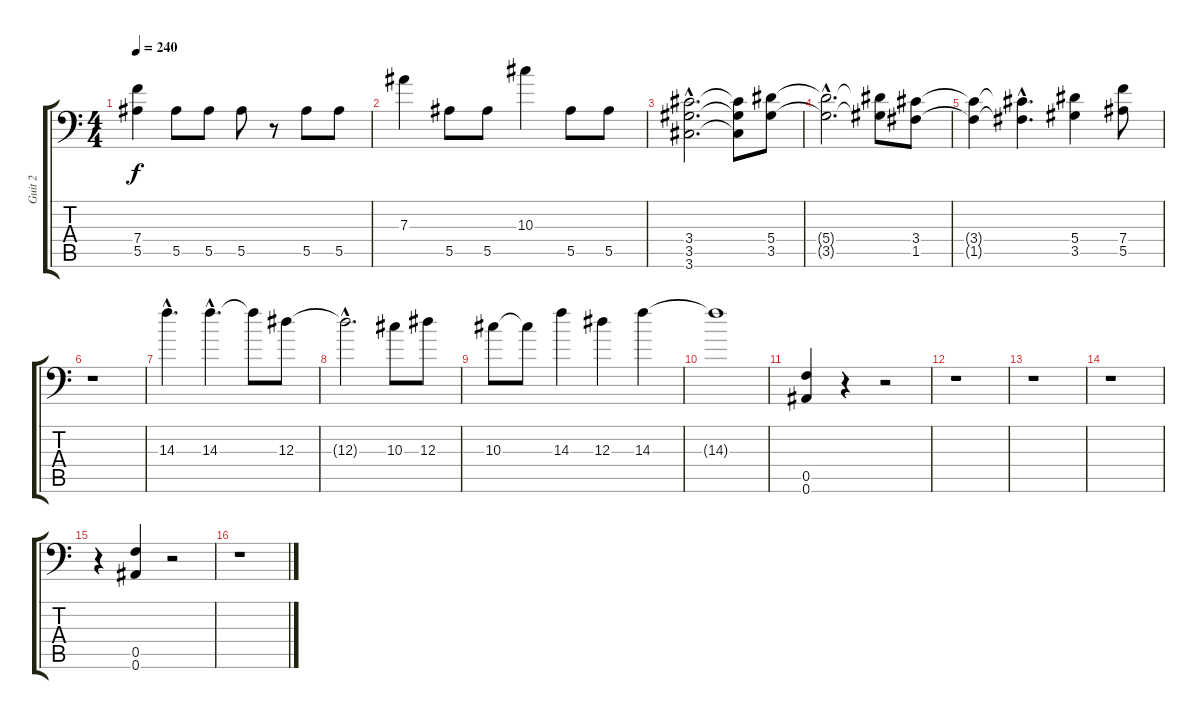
\track ("Guit 2" "Guit 2") {instrument distortionguitar}
\staff {score tabs}
\tuning (C4 G3 Eb3 Bb2 F2 Bb1) {hide}
\ts (4 4)
\tempo 240
\clef f4
\ks c
(7.4{t} 5.5{t}).4{dy f} 5.5.8 5.5.8 5.5.8 r.8 5.5.8 5.5.8 |
7.3.4 5.5.8 5.5.8 10.3.4 5.5.8 5.5.8 |
(3.4{hac} 3.5{hac} 3.6{hac}).2{d} (3.4{t} 3.5{t} 3.6{t}).8 (5.4 3.5).8 |
(5.4{hac t} 3.5{hac t}).2{d} (5.4{t} 3.5{t}).8 (3.4 1.5).8 |
(3.4{t} 1.5{t}).4 (3.4{hac t} 1.5{hac t}).4{d} (5.4 3.5).4 (7.4 5.5).8 |
r.1 |
14.3{hac}.4{d} 14.3{hac}.4{d} 14.3{t}.8 12.3.8 |
12.3{hac t}.2{d} 10.3.8 12.3.8 |
10.3.8 10.3{t}.8 14.3.4 12.3.4 14.3.4 |
14.3{t}.1 |
(0.5 0.6).4 r.4 r.2 |
r.1 |
r.1 |
r.1 |
r.4 (0.5 0.6).4 r.2 |
r.1
